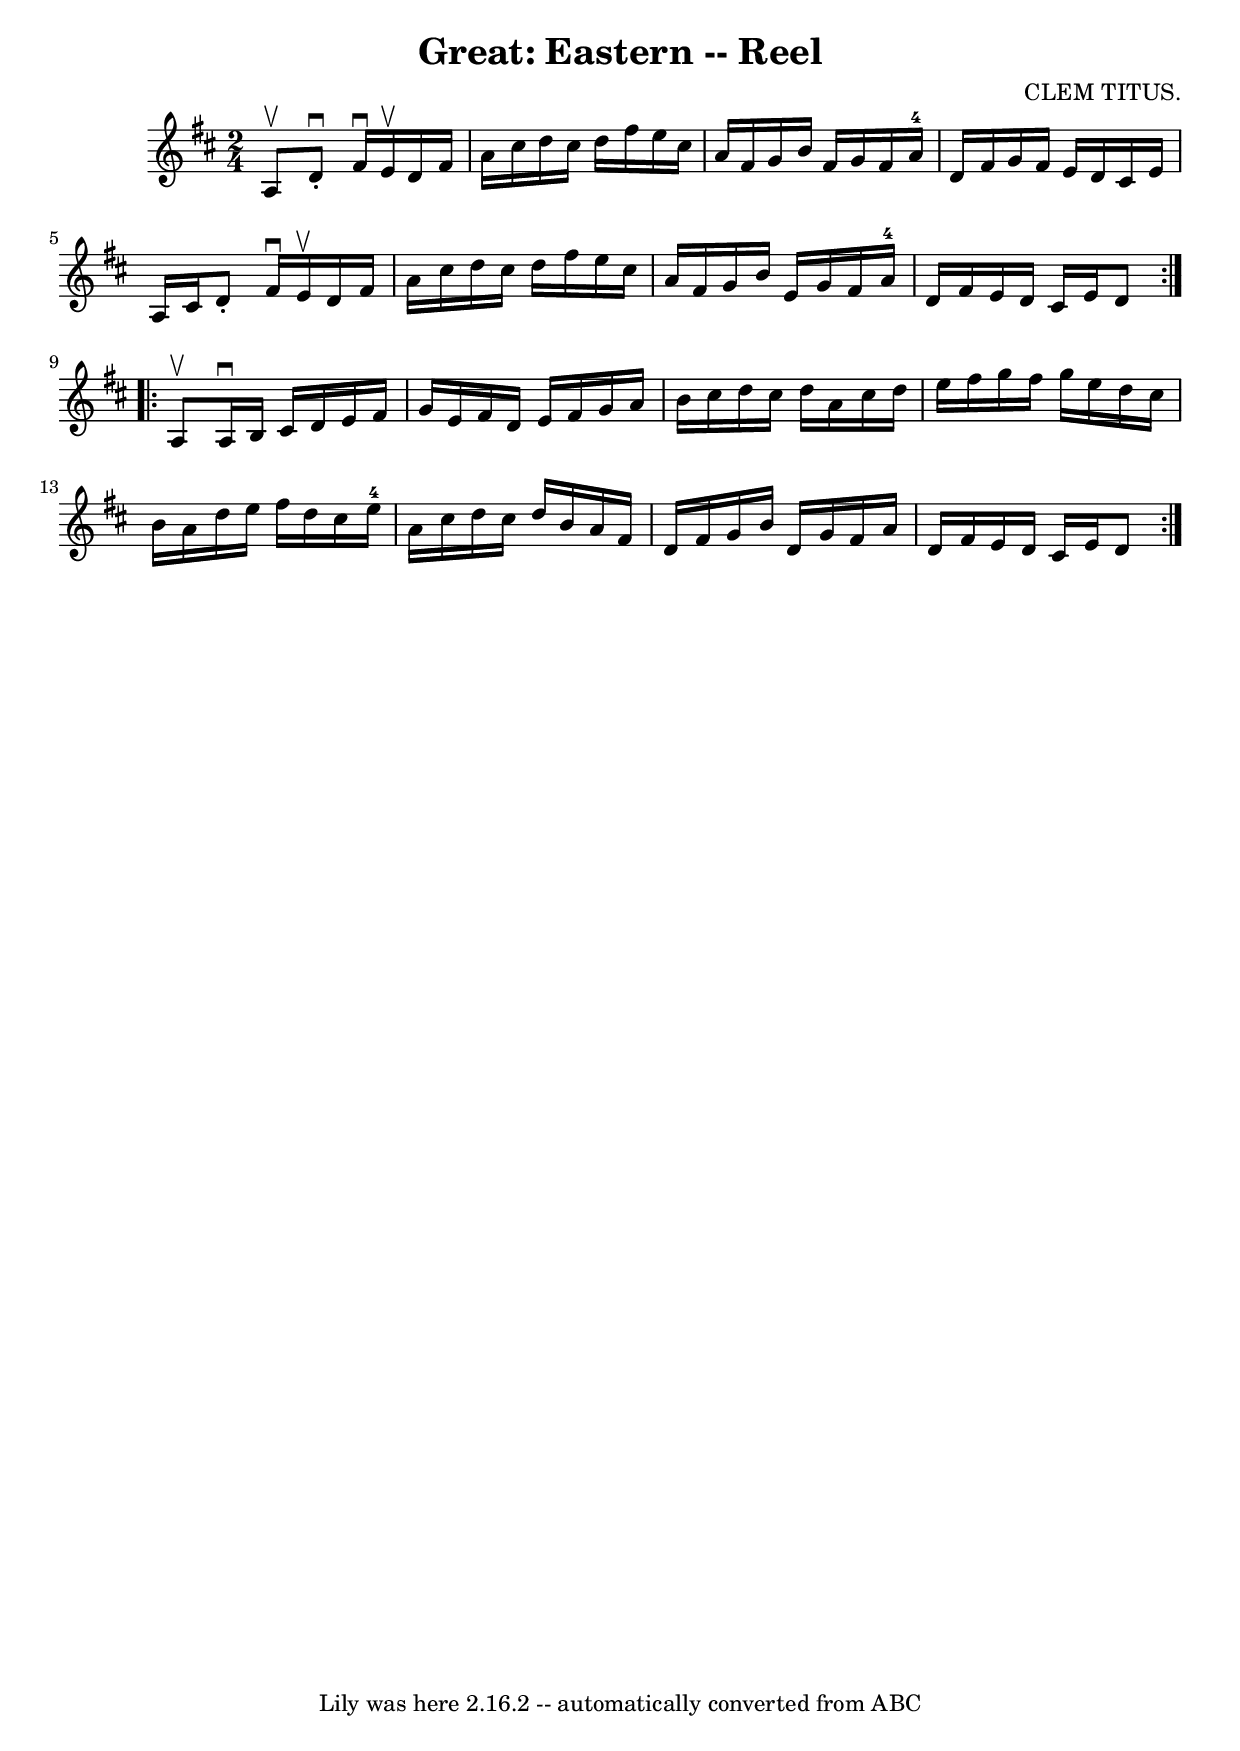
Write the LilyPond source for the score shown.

\version "2.7.40"
\include "Mammoth.ily"
\header {
	%% book = "Ryan's Mammoth Collection"
	composer = "CLEM TITUS."
	crossRefNumber = "1"
	footnotes = "\\\\348"
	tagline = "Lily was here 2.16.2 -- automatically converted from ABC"
	title = "Great: Eastern -- Reel"
}
voicedefault =  {
\set Score.defaultBarType = "empty"

\repeat volta 2 {
\time 2/4 \key d \major a8^\upbow |
 d'8^\downbow-. fis'16 
^\downbow e'16^\upbow d'16 fis'16 a'16 cis''16    |
   
d''16 cis''16 d''16 fis''16 e''16 cis''16 a'16 fis'16    
|
 g'16 b'16 fis'16 g'16 fis'16 a'16-4 d'16    
fis'16    |
 g'16 fis'16 e'16 d'16 cis'16 e'16 a16    
cis'16    |
 d'8 -. fis'16^\downbow e'16^\upbow d'16    
fis'16 a'16 cis''16    |
 d''16 cis''16 d''16 fis''16    
e''16 cis''16 a'16 fis'16    |
 g'16 b'16 e'16 g'16   
 fis'16 a'16-4 d'16 fis'16    |
 e'16 d'16 cis'16    
e'16 d'8    }     \repeat volta 2 { a8^\upbow |
 a16^\downbow  
 b16 cis'16 d'16 e'16 fis'16 g'16 e'16    |
 fis'16   
 d'16 e'16 fis'16 g'16 a'16 b'16 cis''16    |
 d''16  
 cis''16 d''16 a'16 cis''16 d''16 e''16 fis''16    |
  
 g''16 fis''16 g''16 e''16 d''16 cis''16 b'16 a'16    
|
 d''16 e''16 fis''16 d''16 cis''16 e''16-4 a'16 
 cis''16    |
 d''16 cis''16 d''16 b'16 a'16 fis'16    
d'16 fis'16    |
 g'16 b'16 d'16 g'16 fis'16 a'16    
d'16 fis'16    |
 e'16 d'16 cis'16 e'16 d'8    }   
}

\score{
    <<

	\context Staff="default"
	{
	    \voicedefault 
	}

    >>
	\layout {
	}
	\midi {}
}
